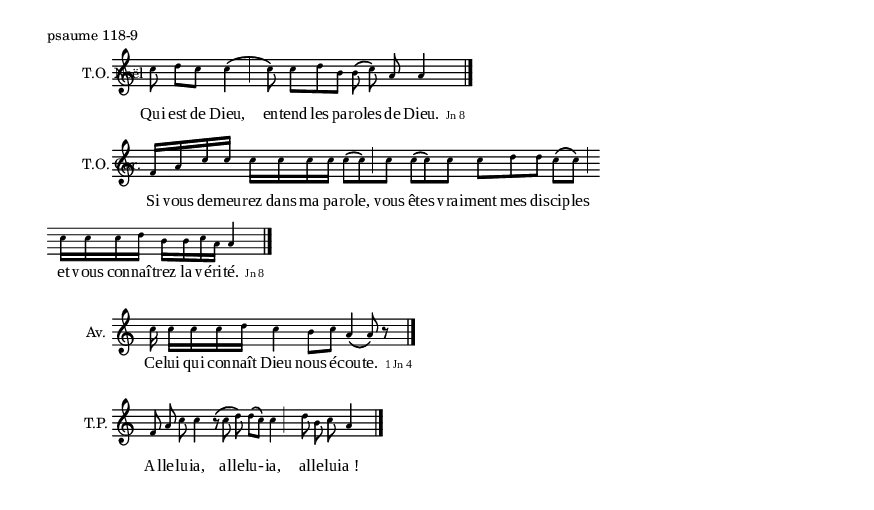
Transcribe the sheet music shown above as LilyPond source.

\version "2.10.0"
 \include "definitions.ly"
 \markup {psaume  118-9}



\relative a' { 
	\new Staff {
		\cadenzaOn
		\set Staff.instrumentName = \markup{ \center-align { T.O. Noël } }
		c8
		d[ c]
		\times 2/3 { c4\( \pespace \cesure \pespace c8\) }
		\times 2/3 { c[ d b] }
		\times 2/3 { b\( c\) a }
		a4
		\endBar
	}
	\addlyrics {
		Qui est de Dieu, en -- tend les pa -- ro -- les de Dieu.
		\markup { \citation #"Jn 8" } 
	}
}
\relative a' { 
	\new Staff {
		\cadenzaOn
		\set Staff.instrumentName = \markup{ \center-align { T.O. Car. } }
		f16[ a c c]
		c16[ c c c]
		\times 2/3 { c8[\( c\)\cesure \pespace c] }
		\times 2/3 { c8[\( c\) c] }
		\times 2/3 { c8[ d d] }
		c8[\( c\)] \cesure \pespace
		c16[ c c d]
		b16[ b c a] a4
		\endBar
	}
	\addlyrics {
		Si vous de -- meu -- rez dans ma pa -- ro -- le, vous êt -- es vrai -- ment mes dis -- ci -- ples et vous con -- naî -- trez la vé -- ri -- té.
		\markup { \citation #"Jn 8" } 
	}
}
\relative a' { 
	\new Staff {
		\cadenzaOn
		\set Staff.instrumentName = \markup{ \center-align { Av. } }
		c16
		c[ c c d]
		c4
		b8[ c]
		\times 2/3 { a4\( a8\) } r8
		\endBar
	}
	\addlyrics {
		Ce -- lui qui con -- naît Dieu nous é -- cou -- te.
		\markup { \citation #"1 Jn 4" } 
	}
}
\relative a' { 
	\new Staff {
		\cadenzaOn
		\set Staff.instrumentName = \markup{ \center-align { T.P. } }
		\times 2/3 { f a c }
		c4
		\espace
		\times 2/3 { r8\( c d\) }
		d[\( c\)]
		c4
		\cesure \pespace
		\times 2/3 { d8 b c }
		a4
		\endBar
	}
	\addlyrics {
		Al -- le -- lu -- ia, al -- le -- lu -- - -- ia, al -- le -- lu -- "ia !"
		\markup { \citation #"" } 
	}
}
